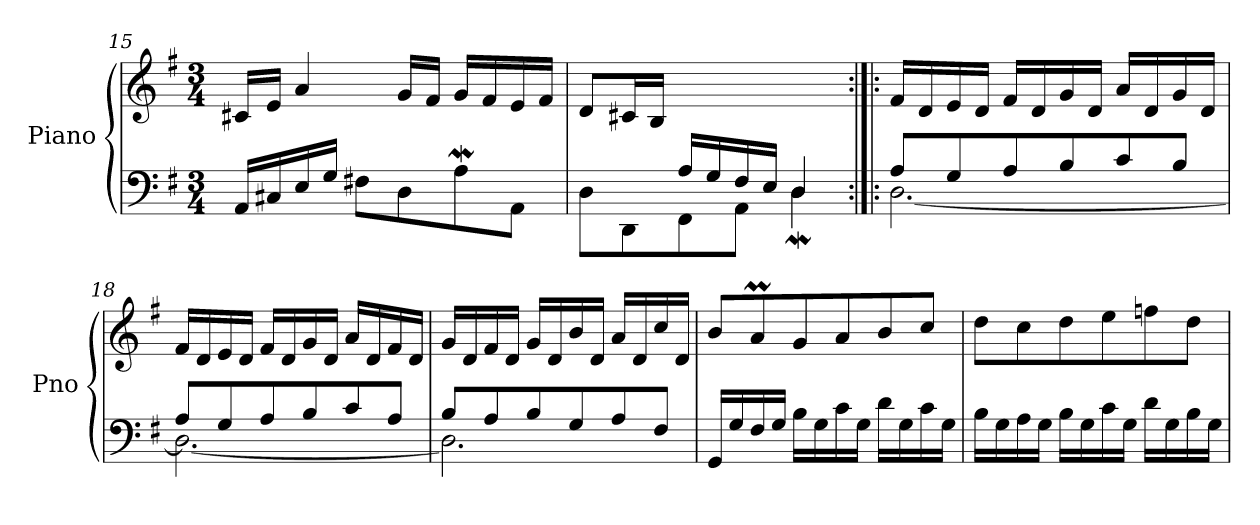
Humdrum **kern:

**kern	**kern
*part1	*part1
*staff2	*staff1
*I"Piano	*
*I'Pno	*
*clefF4	*clefG2
*k[f#]	*k[f#]
*M3/4	*M3/4
=15	=15
16AA/LL	16c#X/LL
16C#X/	16e/JJ
16E/	4a/
16G/JJ	.
8F#X\L	.
8D\	16g/LL
.	16f#/JJ
8AW\	16g/LL
.	16f#/
8AA\J	16e/
.	16f#/JJ
=16	=16
*^	*
4ryy	8D\L	8d/L
.	8DD\	16c#X/L
.	.	16B/JJ
16A/LL	8FF#\	2ryy
16G/	.	.
16F#/	8AA\J	.
16E/JJ	.	.
4D/	4DW\	.
!!LO:PB:g=z
=17:|!|:	=17:|!|:	=17:|!|:
8A/L	[2.D\	16f#/LL
.	.	16d/
8G/	.	16e/
.	.	16d/JJ
8A/	.	16f#/LL
.	.	16d/
8B/	.	16g/
.	.	16d/JJ
8c/	.	16a/LL
.	.	16d/
8B/J	.	16g/
.	.	16d/JJ
=18	=18	=18
8A/L	2.D\_	16f#/LL
.	.	16d/
8G/	.	16e/
.	.	16d/JJ
8A/	.	16f#/LL
.	.	16d/
8B/	.	16g/
.	.	16d/JJ
8c/	.	16a/LL
.	.	16d/
8A/J	.	16f#/
.	.	16d/JJ
=19	=19	=19
8B/L	2.D\]	16g/LL
.	.	16d/
8A/	.	16f#/
.	.	16d/JJ
8B/	.	16g/LL
.	.	16d/
8G/	.	16b/
.	.	16d/JJ
8A/	.	16a/LL
.	.	16d/
8F#/J	.	16cc/
.	.	16d/JJ
*v	*v	*
=20	=20
16GG/LL	8b/L
16G/	.
16F#/	8aM/
16G/JJ	.
16B\LL	8g/
16G\	.
16c\	8a/
16G\JJ	.
16d\LL	8b/
16G\	.
16c\	8cc/J
16G\JJ	.
!!LO:LB:g=z
=21	=21
16B\LL	8dd\L
16G\	.
16A\	8cc\
16G\JJ	.
16B\LL	8dd\
16G\	.
16c\	8ee\
16G\JJ	.
16d\LL	8ffn\
16G\	.
16B\	8dd\J
16G\JJ	.
=	=
*-	*-
